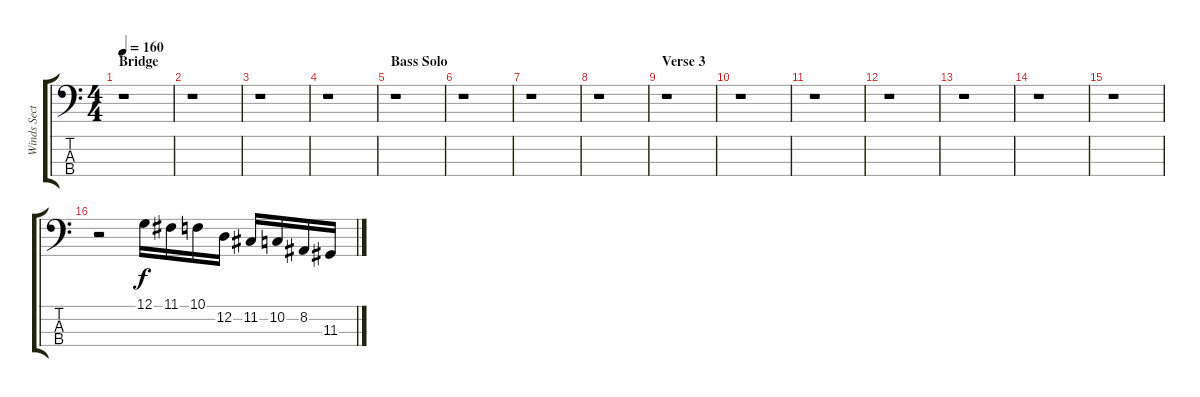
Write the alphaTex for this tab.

\track ("Winds Section" "Winds Sect") {instrument bassoon}
\staff {score tabs}
\tuning (G2 D2 A1 E1) {hide}
\ts (4 4)
\section ("" "Bridge")
\tempo 160
\clef f4
\ks c
r.1{dy f} |
r.1 |
r.1 |
r.1 |
\section ("" "Bass Solo")
r.1 |
r.1 |
r.1 |
r.1 |
\section ("" "Verse 3")
r.1 |
r.1 |
r.1 |
r.1 |
r.1 |
r.1 |
r.1 |
r.2 12.1.16 11.1.16 10.1.16 12.2.16 11.2.16 10.2.16 8.2.16 11.3.16
